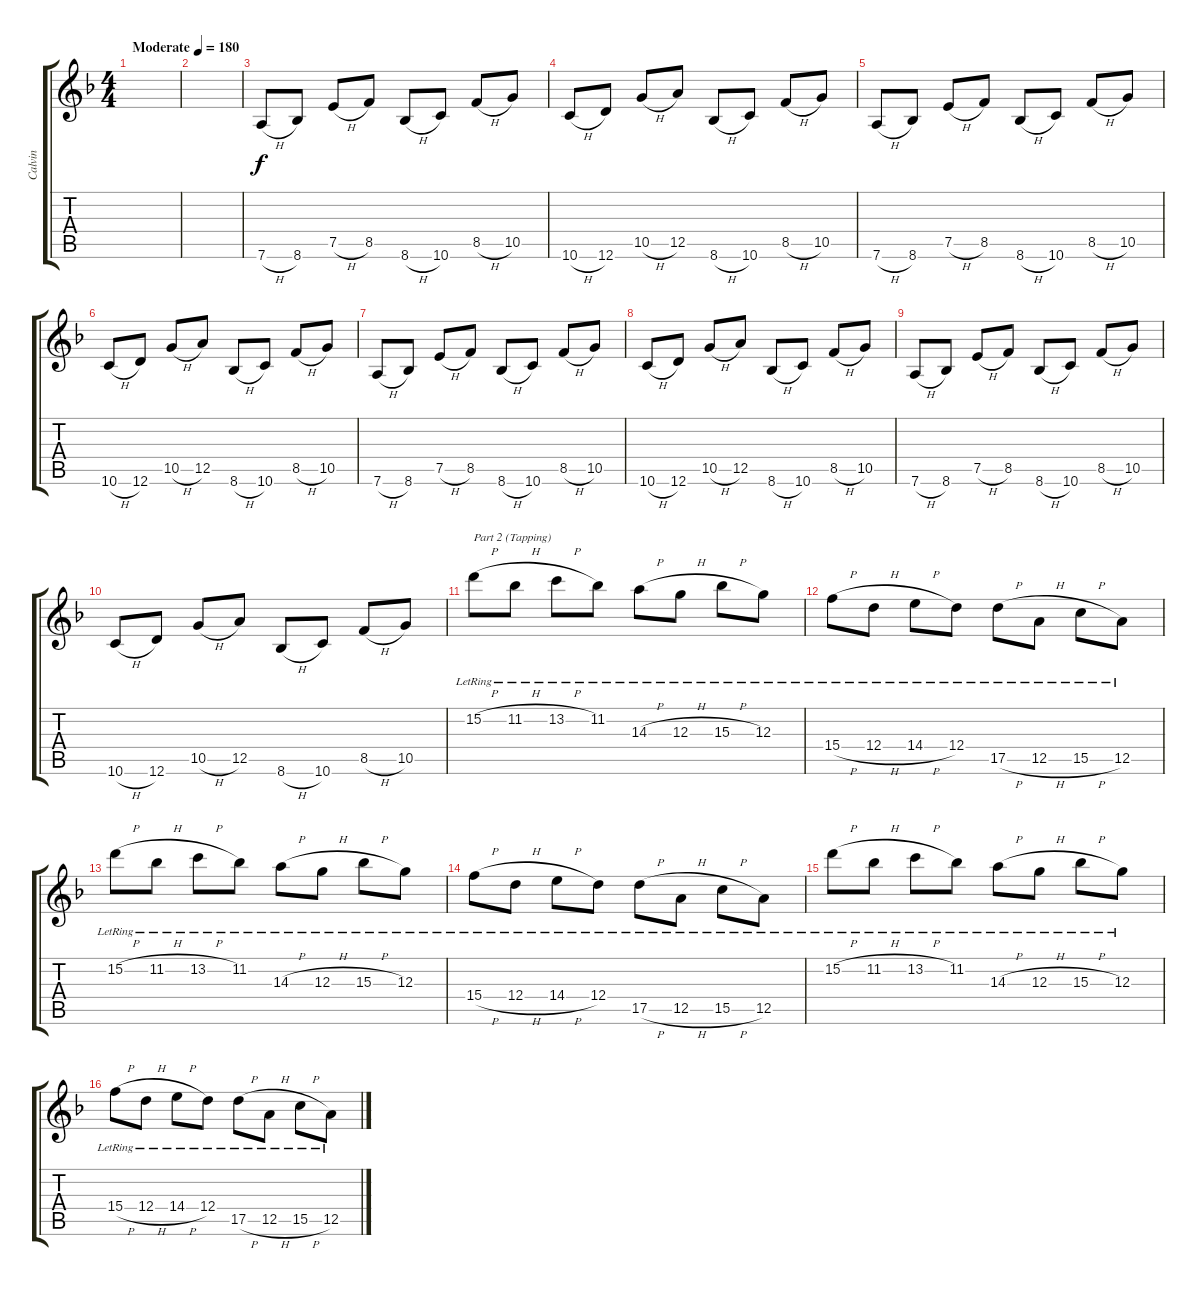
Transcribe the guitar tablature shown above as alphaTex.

\track ("Calvin" "Calvin") {instrument distortionguitar}
\staff {score tabs}
\tuning (E4 B3 G3 D3 A2 D2) {hide}
\ts (4 4)
\tempo (180 "Moderate")
\clef g2
\ks dminor
|
|
7.6{h}.8 8.6.8 7.5{h}.8 8.5.8 8.6{h}.8 10.6.8 8.5{h}.8 10.5.8 |
10.6{h}.8 12.6.8 10.5{h}.8 12.5.8 8.6{h}.8 10.6.8 8.5{h}.8 10.5.8 |
7.6{h}.8 8.6.8 7.5{h}.8 8.5.8 8.6{h}.8 10.6.8 8.5{h}.8 10.5.8 |
10.6{h}.8 12.6.8 10.5{h}.8 12.5.8 8.6{h}.8 10.6.8 8.5{h}.8 10.5.8 |
7.6{h}.8 8.6.8 7.5{h}.8 8.5.8 8.6{h}.8 10.6.8 8.5{h}.8 10.5.8 |
10.6{h}.8 12.6.8 10.5{h}.8 12.5.8 8.6{h}.8 10.6.8 8.5{h}.8 10.5.8 |
7.6{h}.8 8.6.8 7.5{h}.8 8.5.8 8.6{h}.8 10.6.8 8.5{h}.8 10.5.8 |
10.6{h}.8 12.6.8 10.5{h}.8 12.5.8 8.6{h}.8 10.6.8 8.5{h}.8 10.5.8 |
15.2{h lr}.8{txt "Part 2 (Tapping)" dy f} 11.2{h lr}.8 13.2{h lr}.8 11.2{lr}.8 14.3{h lr}.8 12.3{h lr}.8 15.3{h lr}.8 12.3{lr}.8 |
15.4{h lr}.8 12.4{h lr}.8 14.4{h lr}.8 12.4{lr}.8 17.5{h lr}.8 12.5{h lr}.8 15.5{h lr}.8 12.5{lr}.8 |
15.2{h lr}.8 11.2{h lr}.8 13.2{h lr}.8 11.2{lr}.8 14.3{h lr}.8 12.3{h lr}.8 15.3{h lr}.8 12.3{lr}.8 |
15.4{h lr}.8 12.4{h lr}.8 14.4{h lr}.8 12.4{lr}.8 17.5{h lr}.8 12.5{h lr}.8 15.5{h lr}.8 12.5{lr}.8 |
15.2{h lr}.8 11.2{h lr}.8 13.2{h lr}.8 11.2{lr}.8 14.3{h lr}.8 12.3{h lr}.8 15.3{h lr}.8 12.3{lr}.8 |
15.4{h lr}.8 12.4{h lr}.8 14.4{h lr}.8 12.4{lr}.8 17.5{h lr}.8 12.5{h lr}.8 15.5{h lr}.8 12.5{lr}.8
